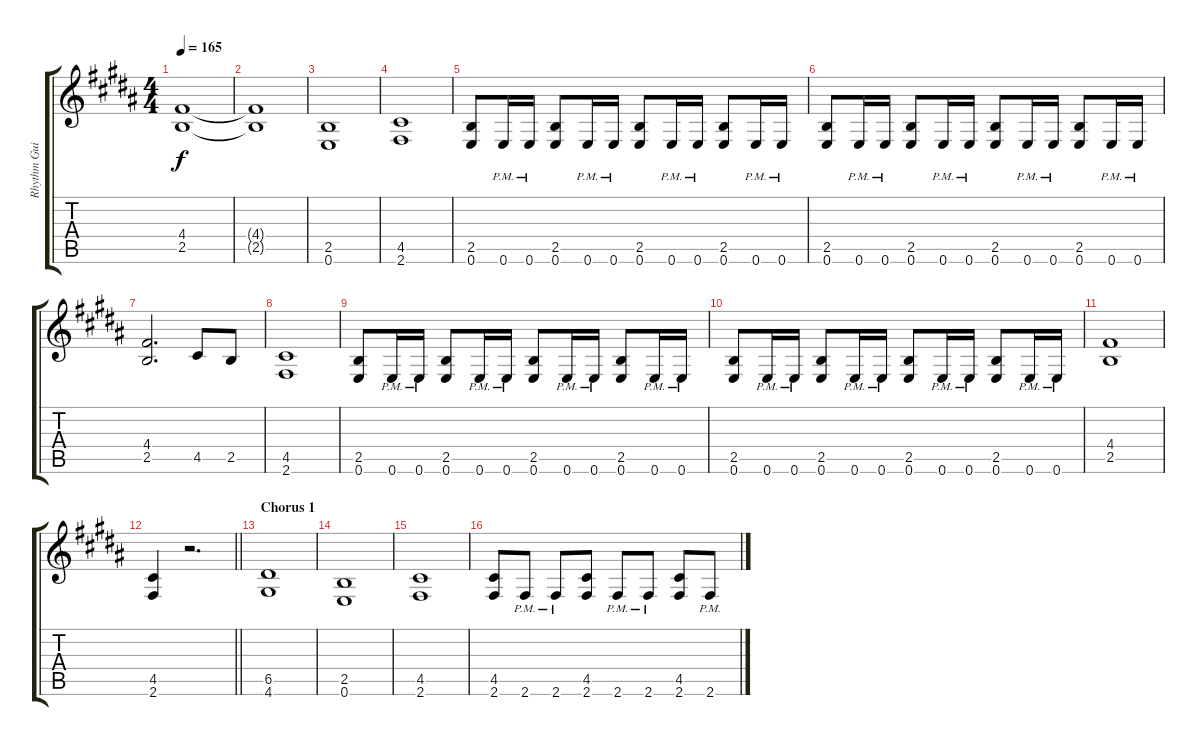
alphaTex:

\track ("Rhythm Guitar 2: Tapani Kangas" "Rhythm Gui") {instrument distortionguitar}
\staff {score tabs}
\tuning (E4 B3 G3 D3 A2 E2) {hide}
\ts (4 4)
\section ("" "")
\tempo 165
\clef g2
\ks g#minor
(4.4 2.5).1{dy f} |
(4.4{t} 2.5{t}).1 |
(2.5 0.6).1 |
(4.5 2.6).1 |
(2.5 0.6).8 0.6{pm}.16 0.6{pm}.16 (2.5 0.6).8 0.6{pm}.16 0.6{pm}.16 (2.5 0.6).8 0.6{pm}.16 0.6{pm}.16 (2.5 0.6).8 0.6{pm}.16 0.6{pm}.16 |
(2.5 0.6).8 0.6{pm}.16 0.6{pm}.16 (2.5 0.6).8 0.6{pm}.16 0.6{pm}.16 (2.5 0.6).8 0.6{pm}.16 0.6{pm}.16 (2.5 0.6).8 0.6{pm}.16 0.6{pm}.16 |
(4.4 2.5).2{d} 4.5.8 2.5.8 |
(4.5 2.6).1 |
(2.5 0.6).8 0.6{pm}.16 0.6{pm}.16 (2.5 0.6).8 0.6{pm}.16 0.6{pm}.16 (2.5 0.6).8 0.6{pm}.16 0.6{pm}.16 (2.5 0.6).8 0.6{pm}.16 0.6{pm}.16 |
(2.5 0.6).8 0.6{pm}.16 0.6{pm}.16 (2.5 0.6).8 0.6{pm}.16 0.6{pm}.16 (2.5 0.6).8 0.6{pm}.16 0.6{pm}.16 (2.5 0.6).8 0.6{pm}.16 0.6{pm}.16 |
(4.4 2.5).1 |
\barLineRight lightlight
(4.5 2.6).4 r.2{d} |
\section ("" "Chorus 1")
(6.5 4.6).1 |
(2.5 0.6).1 |
(4.5 2.6).1 |
(4.5 2.6).8 2.6{pm}.8 2.6{pm}.8 (4.5 2.6).8 2.6{pm}.8 2.6{pm}.8 (4.5 2.6).8 2.6{pm}.8
